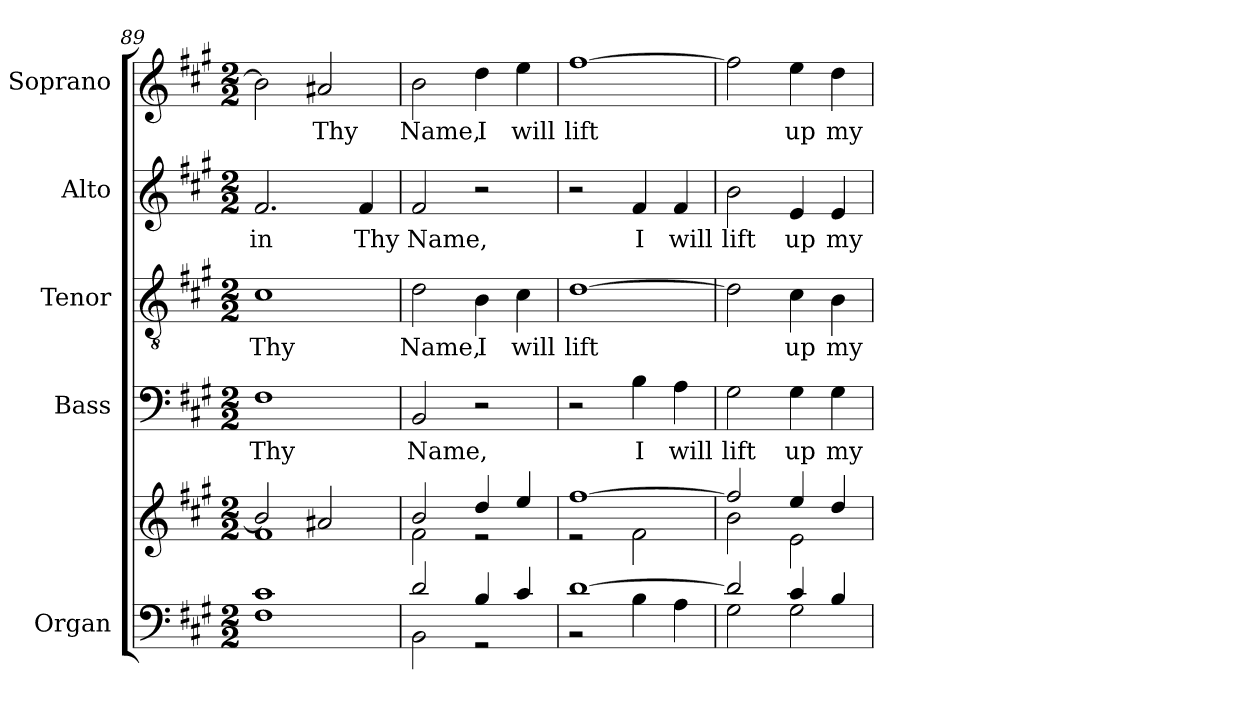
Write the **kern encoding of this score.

**kern	**kern	**kern	**text	**kern	**text	**kern	**text	**kern	**text
*part5	*part5	*part4	*part4	*part3	*part3	*part2	*part2	*part1	*part1
*staff6	*staff5	*staff4	*staff4	*staff3	*staff3	*staff2	*staff2	*staff1	*staff1
*I"Organ	*	*I"Bass	*	*I"Tenor	*	*I"Alto	*	*I"Soprano	*
*I'Org.	*	*I'B.	*	*I'T.	*	*I'A.	*	*I'S.	*
*clefF4	*clefG2	*clefF4	*	*clefGv2	*	*clefG2	*	*clefG2	*
*	*	*	*	*ITrd7c12	*	*	*	*	*
*k[f#c#g#]	*k[f#c#g#]	*k[f#c#g#]	*	*k[f#c#g#]	*	*k[f#c#g#]	*	*k[f#c#g#]	*
*A:	*A:	*A:	*	*A:	*	*A:	*	*A:	*
*M2/2	*M2/2	*M2/2	*	*M2/2	*	*M2/2	*	*M2/2	*
=89	=89	=89	=89	=89	=89	=89	=89	=89	=89
*	*^	*	*	*	*	*	*	*	*
!	!	!	!	!LO:LY:b:color=#000000	!	!	!	!	!	!
!	!	!	!	!	!	!LO:LY:b:color=#000000	!	!	!	!
!	!	!	!	!	!	!	!	!LO:LY:b:color=#000000	!	!
1F#i 1c#i	2bi/]	1f#i	1F#i	Thy	1C#i	Thy	2.f#i/	in	2bi\]	.
!	!	!	!	!	!	!	!	!	!	!LO:LY:b:color=#000000
.	2a#Xi/	.	.	.	.	.	.	.	2a#Xi/	Thy
!	!	!	!	!	!	!	!	!LO:LY:b:color=#000000	!	!
.	.	.	.	.	.	.	4f#i/	Thy	.	.
=90	=90	=90	=90	=90	=90	=90	=90	=90	=90	=90
*^	*	*	*	*	*	*	*	*	*	*
!	!	!	!	!	!LO:LY:b:color=#000000	!	!	!	!	!	!
!	!	!	!	!	!	!	!LO:LY:b:color=#000000	!	!	!	!
!	!	!	!	!	!	!	!	!	!LO:LY:b:color=#000000	!	!
!	!	!	!	!	!	!	!	!	!	!	!LO:LY:b:color=#000000
2di/	2BBi\	2bi/	2f#i\	2BBi/	Name,	2Di\	Name,	2f#i/	Name,	2bi\	Name,
!	!	!	!	!	!	!	!LO:LY:b:color=#000000	!	!	!	!
!	!	!	!	!	!	!	!	!	!	!	!LO:LY:b:color=#000000
4Bi/	2r	4ddi/	2r	2r	.	4BBi\	I	2r	.	4ddi\	I
!	!	!	!	!	!	!	!LO:LY:b:color=#000000	!	!	!	!
!	!	!	!	!	!	!	!	!	!	!	!LO:LY:b:color=#000000
4c#i/	.	4eei/	.	.	.	4C#i\	will	.	.	4eei\	will
=91	=91	=91	=91	=91	=91	=91	=91	=91	=91	=91	=91
!	!	!	!	!	!	!	!LO:LY:b:color=#000000	!	!	!	!
!	!	!	!	!	!	!	!	!	!	!	!LO:LY:b:color=#000000
[>1di	2r	[>1ff#i	2r	2r	.	[>1Di	lift	2r	.	[>1ff#i	lift
!	!	!	!	!	!LO:LY:b:color=#000000	!	!	!	!	!	!
!	!	!	!	!	!	!	!	!	!LO:LY:b:color=#000000	!	!
.	4Bi\	.	2f#i\	4Bi\	I	.	.	4f#i/	I	.	.
!	!	!	!	!	!LO:LY:b:color=#000000	!	!	!	!	!	!
!	!	!	!	!	!	!	!	!	!LO:LY:b:color=#000000	!	!
.	4Ai\	.	.	4Ai\	will	.	.	4f#i/	will	.	.
=92	=92	=92	=92	=92	=92	=92	=92	=92	=92	=92	=92
!	!	!	!	!	!LO:LY:b:color=#000000	!	!	!	!	!	!
!	!	!	!	!	!	!	!	!	!LO:LY:b:color=#000000	!	!
2di/]	2G#i\	2ff#i/]	2bi\	2G#i\	lift	2Di\]	.	2bi\	lift	2ff#i\]	.
!	!	!	!	!	!LO:LY:b:color=#000000	!	!	!	!	!	!
!	!	!	!	!	!	!	!LO:LY:b:color=#000000	!	!	!	!
!	!	!	!	!	!	!	!	!	!LO:LY:b:color=#000000	!	!
!	!	!	!	!	!	!	!	!	!	!	!LO:LY:b:color=#000000
4c#i/	2G#i\	4eei/	2ei\	4G#i\	up	4C#i\	up	4ei/	up	4eei\	up
!	!	!	!	!	!LO:LY:b:color=#000000	!	!	!	!	!	!
!	!	!	!	!	!	!	!LO:LY:b:color=#000000	!	!	!	!
!	!	!	!	!	!	!	!	!	!LO:LY:b:color=#000000	!	!
!	!	!	!	!	!	!	!	!	!	!	!LO:LY:b:color=#000000
4Bi/	.	4ddi/	.	4G#i\	my	4BBi\	my	4ei/	my	4ddi\	my
*v	*v	*	*	*	*	*	*	*	*	*	*
*	*v	*v	*	*	*	*	*	*	*	*
=	=	=	=	=	=	=	=	=	=
*-	*-	*-	*-	*-	*-	*-	*-	*-	*-
